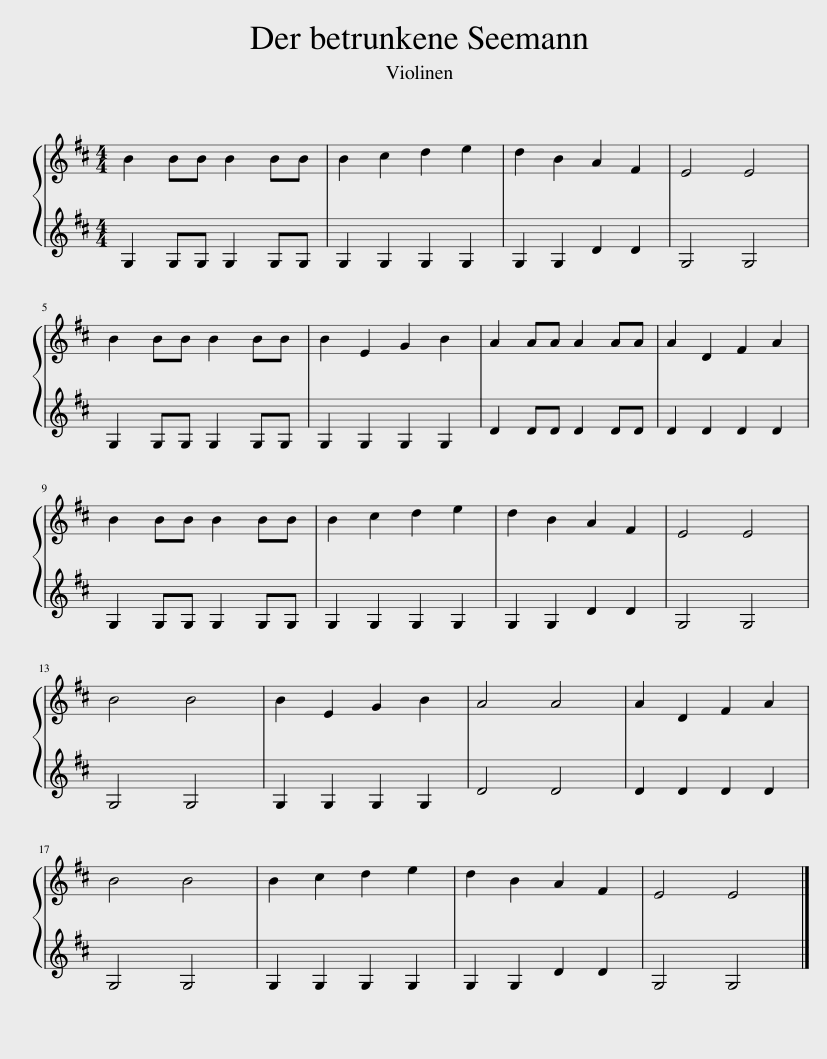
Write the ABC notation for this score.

X:1
%%score { 1 | 2 }
L:1/8
M:4/4
I:linebreak $
K:D
V:1 treble
V:2 treble
V:1
 B2 BB B2 BB | B2 c2 d2 e2 | d2 B2 A2 F2 | E4 E4 |$ B2 BB B2 BB | %5
 B2 E2 G2 B2 | A2 AA A2 AA | A2 D2 F2 A2 |$ B2 BB B2 BB | B2 c2 d2 e2 | %10
 d2 B2 A2 F2 | E4 E4 |$ B4 B4 | B2 E2 G2 B2 | A4 A4 | %15
 A2 D2 F2 A2 |$ B4 B4 | B2 c2 d2 e2 | d2 B2 A2 F2 | E4 E4 |] %20
V:2
 G,2 G,G, G,2 G,G, | G,2 G,2 G,2 G,2 | G,2 G,2 D2 D2 | G,4 G,4 |$ G,2 G,G, G,2 G,G, | %5
 G,2 G,2 G,2 G,2 | D2 DD D2 DD | D2 D2 D2 D2 |$ G,2 G,G, G,2 G,G, | G,2 G,2 G,2 G,2 | %10
 G,2 G,2 D2 D2 | G,4 G,4 |$ G,4 G,4 | G,2 G,2 G,2 G,2 | D4 D4 | %15
 D2 D2 D2 D2 |$ G,4 G,4 | G,2 G,2 G,2 G,2 | G,2 G,2 D2 D2 | G,4 G,4 |] %20
